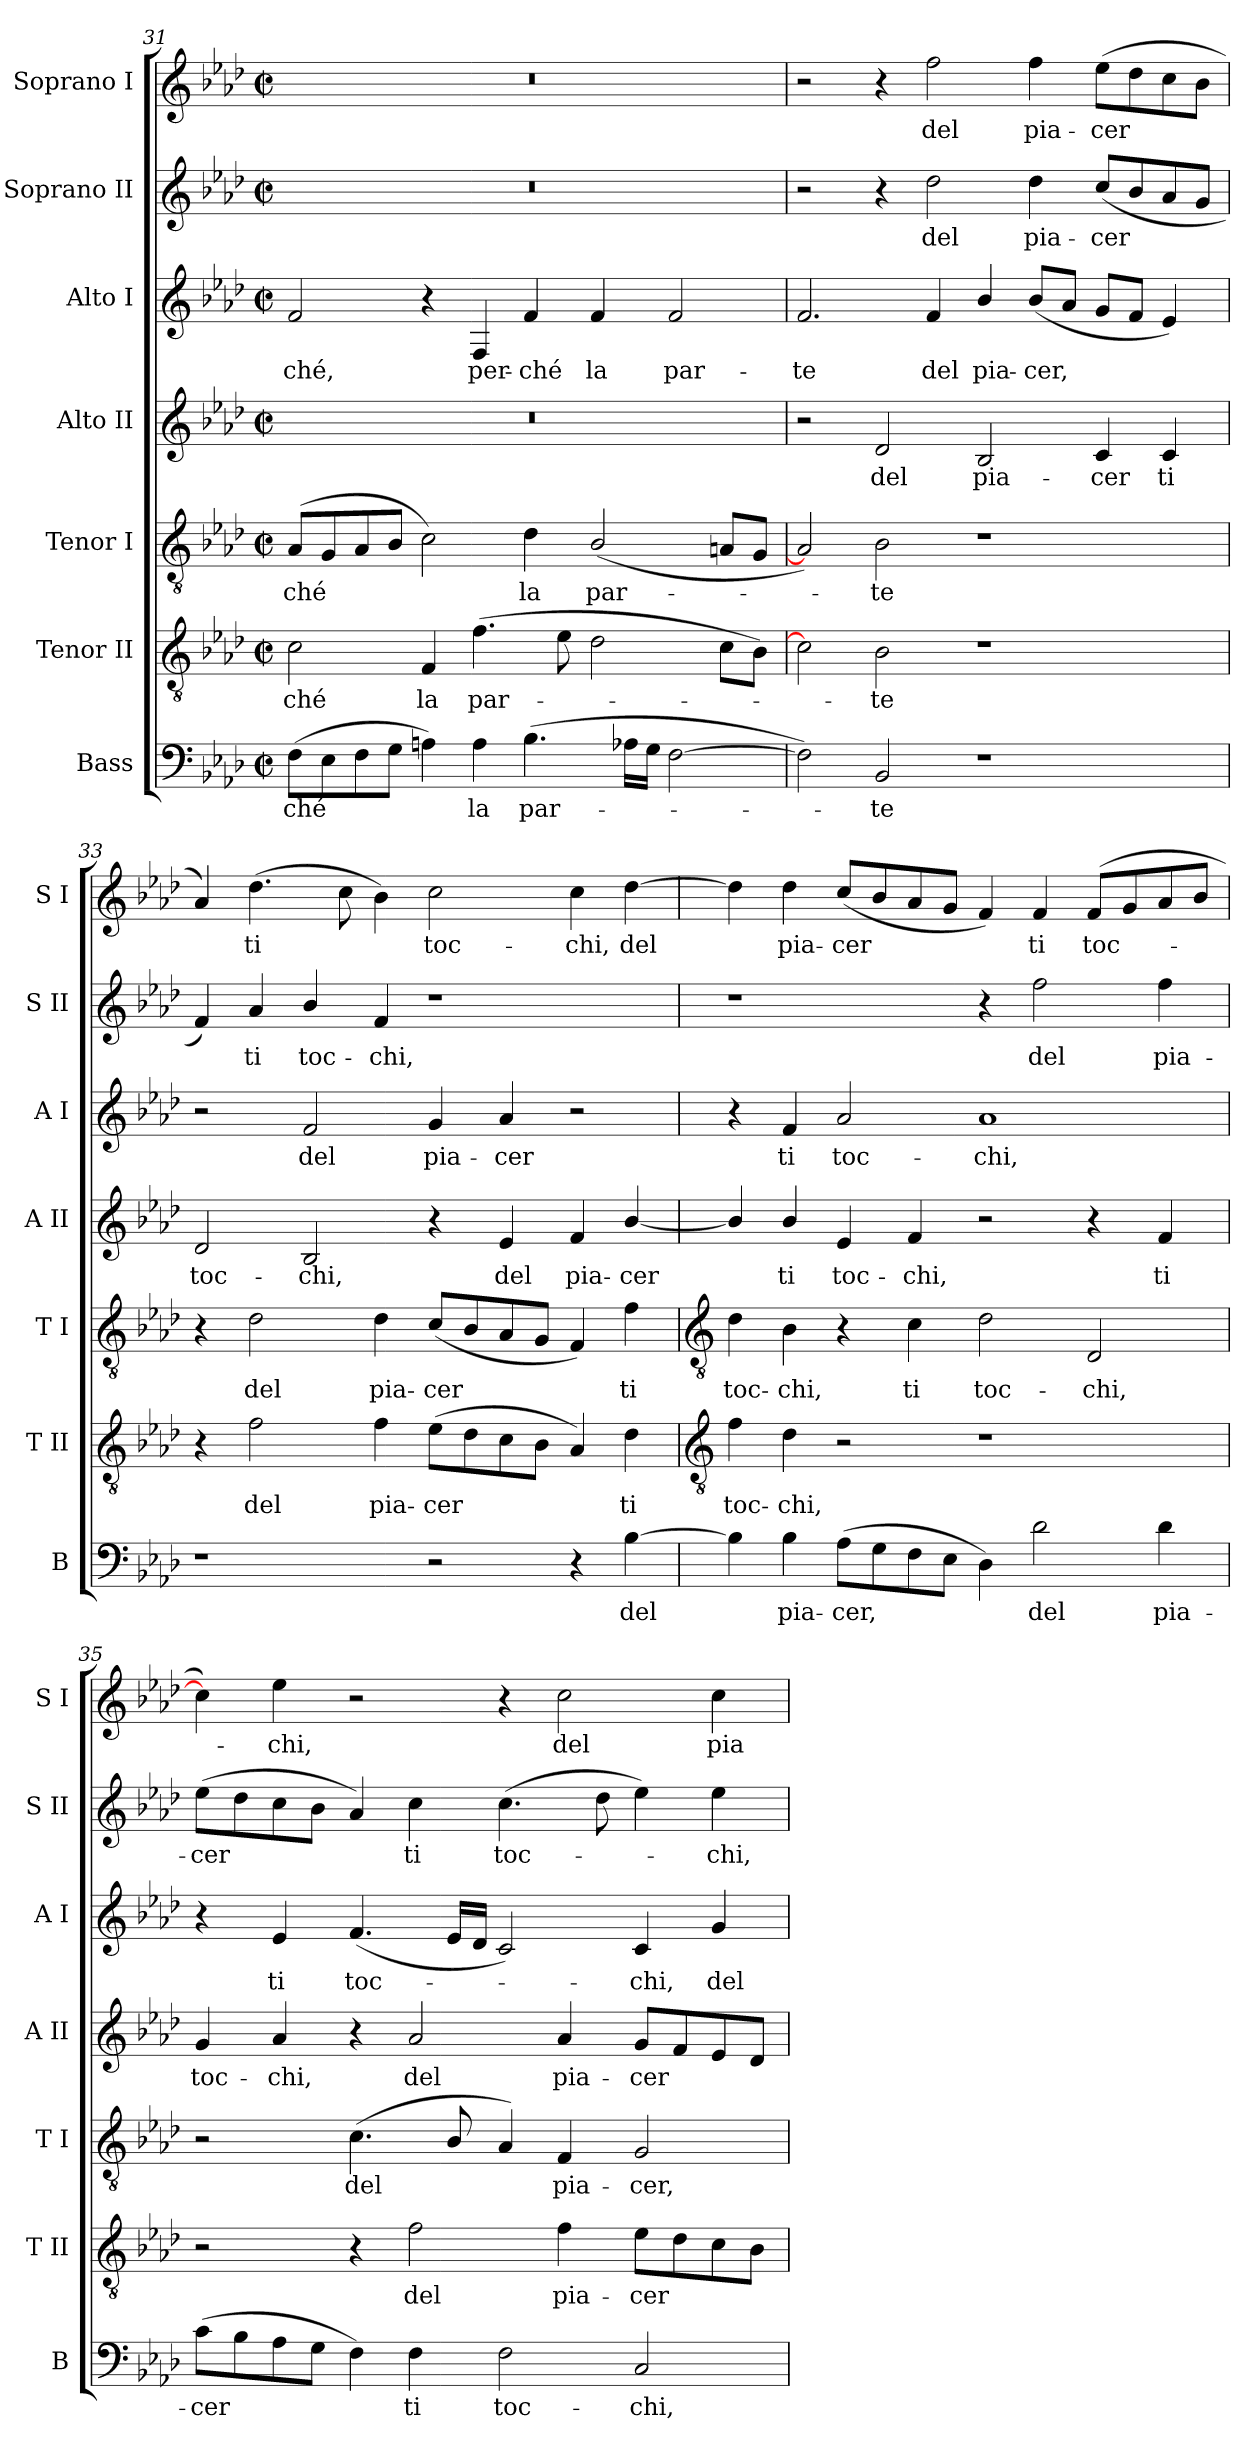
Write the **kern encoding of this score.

**kern	**text	**kern	**text	**kern	**text	**kern	**text	**kern	**text	**kern	**text	**kern	**text
*part7	*part7	*part6	*part6	*part5	*part5	*part4	*part4	*part3	*part3	*part2	*part2	*part1	*part1
*staff7	*staff7	*staff6	*staff6	*staff5	*staff5	*staff4	*staff4	*staff3	*staff3	*staff2	*staff2	*staff1	*staff1
*I"Bass	*	*I"Tenor II	*	*I"Tenor I	*	*I"Alto II	*	*I"Alto I	*	*I"Soprano II	*	*I"Soprano I	*
*I'B	*	*I'T II	*	*I'T I	*	*I'A II	*	*I'A I	*	*I'S II	*	*I'S I	*
!!LO:LB:g=z
*clefF4	*	*clefGv2	*	*clefGv2	*	*clefG2	*	*clefG2	*	*clefG2	*	*clefG2	*
*k[b-e-a-d-]	*	*k[b-e-a-d-]	*	*k[b-e-a-d-]	*	*k[b-e-a-d-]	*	*k[b-e-a-d-]	*	*k[b-e-a-d-]	*	*k[b-e-a-d-]	*
*A-:	*	*A-:	*	*A-:	*	*A-:	*	*A-:	*	*A-:	*	*A-:	*
*M4/2	*	*M4/2	*	*M4/2	*	*M4/2	*	*M4/2	*	*M4/2	*	*M4/2	*
*met(c|)	*	*met(c|)	*	*met(c|)	*	*met(c|)	*	*met(c|)	*	*met(c|)	*	*met(c|)	*
=31	=31	=31	=31	=31	=31	=31	=31	=31	=31	=31	=31	=31	=31
!	!LO:LY:b	!	!LO:LY:b	!	!LO:LY:b	!	!	!	!LO:LY:b	!	!	!	!
(>8FL	-ché	2c	-ché	(<8A-L	-ché	0r	.	2f	-ché,	0r	.	0r	.
8E-	.	.	.	8G	.	.	.	.	.	.	.	.	.
8F	.	.	.	8A-	.	.	.	.	.	.	.	.	.
8GJ	.	.	.	8B-J	.	.	.	.	.	.	.	.	.
!	!	!	!LO:LY:b	!	!	!	!	!	!	!	!	!	!
4An)	.	4F	la	2c)	.	.	.	4r	.	.	.	.	.
!	!LO:LY:b	!	!LO:LY:b	!	!	!	!	!	!LO:LY:b	!	!	!	!
4A	la	(>4.f	par-	.	.	.	.	4F	per-	.	.	.	.
!	!LO:LY:b	!	!	!	!LO:LY:b	!	!	!	!LO:LY:b	!	!	!	!
(>4.B-	par-	.	.	4d-	la	.	.	4f	-ché	.	.	.	.
.	.	8e-	.	.	.	.	.	.	.	.	.	.	.
!	!	!	!	!	!LO:LY:b	!	!	!	!LO:LY:b	!	!	!	!
.	.	2d-	.	(<2B-/	par-	.	.	4f	la	.	.	.	.
16A-XLL	.	.	.	.	.	.	.	.	.	.	.	.	.
16GJJ	.	.	.	.	.	.	.	.	.	.	.	.	.
!	!	!	!	!	!	!	!	!	!LO:LY:b	!	!	!	!
[2F	.	.	.	.	.	.	.	2f	par-	.	.	.	.
.	.	8cL	.	8AnL	.	.	.	.	.	.	.	.	.
.	.	8B-J)	.	8GJ	.	.	.	.	.	.	.	.	.
=32	=32	=32	=32	=32	=32	=32	=32	=32	=32	=32	=32	=32	=32
!	!	!	!	!	!	!	!	!	!LO:LY:b	!	!	!	!
2F])	.	2c]	.	2A])	.	2r	.	2.f	-te	2r	.	2r	.
!	!LO:LY:b	!	!LO:LY:b	!	!LO:LY:b	!	!LO:LY:b	!	!	!	!	!	!
2BB-	te	2B-	te	2B-	te	2d-	del	.	.	4r	.	4r	.
!	!	!	!	!	!	!	!	!	!LO:LY:b	!	!LO:LY:b	!	!LO:LY:b
.	.	.	.	.	.	.	.	4f	del	2dd-	del	2ff	del
!	!	!	!	!	!	!	!LO:LY:b	!	!LO:LY:b	!	!	!	!
1r	.	1r	.	1r	.	2B-	pia-	4b-/	pia-	.	.	.	.
!	!	!	!	!	!	!	!	!	!LO:LY:b	!	!LO:LY:b	!	!LO:LY:b
.	.	.	.	.	.	.	.	(<8b-L	-cer,	4dd-	pia-	4ff	pia-
.	.	.	.	.	.	.	.	8a-J	.	.	.	.	.
!	!	!	!	!	!	!	!LO:LY:b	!	!	!	!LO:LY:b	!	!LO:LY:b
.	.	.	.	.	.	4c	-cer	8gL	.	(<8ccL	-cer	(>8ee-L	-cer
.	.	.	.	.	.	.	.	8fJ	.	8b-	.	8dd-	.
!	!	!	!	!	!	!	!LO:LY:b	!	!	!	!	!	!
.	.	.	.	.	.	4c	ti	4e-)	.	8a-	.	8cc	.
.	.	.	.	.	.	.	.	.	.	8gJ	.	8b-J	.
=33	=33	=33	=33	=33	=33	=33	=33	=33	=33	=33	=33	=33	=33
!	!	!	!	!	!	!	!LO:LY:b	!	!	!	!	!	!
1r	.	4r	.	4r	.	2d-	toc-	2r	.	4f)	.	4a-)	.
!	!	!	!LO:LY:b	!	!LO:LY:b	!	!	!	!	!	!LO:LY:b	!	!LO:LY:b
.	.	2f	del	2d-	del	.	.	.	.	4a-	ti	(>4.dd-	ti
!	!	!	!	!	!	!	!LO:LY:b	!	!LO:LY:b	!	!LO:LY:b	!	!
.	.	.	.	.	.	2B-	-chi,	2f	del	4b-/	toc-	.	.
.	.	.	.	.	.	.	.	.	.	.	.	8cc	.
!	!	!	!LO:LY:b	!	!LO:LY:b	!	!	!	!	!	!LO:LY:b	!	!
.	.	4f	pia-	4d-	pia-	.	.	.	.	4f	-chi,	4b-)	.
!	!	!	!LO:LY:b	!	!LO:LY:b	!	!	!	!LO:LY:b	!	!	!	!LO:LY:b
2r	.	(>8e-L	-cer	(<8cL	-cer	4r	.	4g	pia-	1r	.	2cc	toc-
.	.	8d-	.	8B-	.	.	.	.	.	.	.	.	.
!	!	!	!	!	!	!	!LO:LY:b	!	!LO:LY:b	!	!	!	!
.	.	8c	.	8A-	.	4e-	del	4a-	-cer	.	.	.	.
.	.	8B-J	.	8GJ	.	.	.	.	.	.	.	.	.
!	!	!	!	!	!	!	!LO:LY:b	!	!	!	!	!	!LO:LY:b
4r	.	4A-)	.	4F)	.	4f	pia-	2r	.	.	.	4cc	-chi,
!	!LO:LY:b	!	!LO:LY:b	!	!LO:LY:b	!	!LO:LY:b	!	!	!	!	!	!LO:LY:b
[4B-	del	4d-	ti	4f	ti	[4b-/	-cer	.	.	.	.	[4dd-	del
!!LO:LB:g=z
=34	=34	=34	=34	=34	=34	=34	=34	=34	=34	=34	=34	=34	=34
*	*	*clefGv2	*	*clefGv2	*	*	*	*	*	*	*	*	*
!	!	!	!LO:LY:b	!	!LO:LY:b	!	!	!	!	!	!	!	!
4B-]	.	4f	toc-	4d-	toc-	4b-/]	.	4r	.	1r	.	4dd-]	.
!	!LO:LY:b	!	!LO:LY:b	!	!LO:LY:b	!	!LO:LY:b	!	!LO:LY:b	!	!	!	!LO:LY:b
4B-	pia-	4d-	-chi,	4B-	-chi,	4b-/	ti	4f	ti	.	.	4dd-	pia-
!	!LO:LY:b	!	!	!	!	!	!LO:LY:b	!	!LO:LY:b	!	!	!	!LO:LY:b
(>8A-L	-cer,	2r	.	4r	.	4e-	toc-	2a-	toc-	.	.	(<8ccL	-cer
8G	.	.	.	.	.	.	.	.	.	.	.	8b-	.
!	!	!	!	!	!LO:LY:b	!	!LO:LY:b	!	!	!	!	!	!
8F	.	.	.	4c	ti	4f	-chi,	.	.	.	.	8a-	.
8E-J	.	.	.	.	.	.	.	.	.	.	.	8gJ	.
!	!	!	!	!	!LO:LY:b	!	!	!	!LO:LY:b	!	!	!	!
4D-)	.	1r	.	2d-	toc-	2r	.	1a-	-chi,	4r	.	4f)	.
!	!LO:LY:b	!	!	!	!	!	!	!	!	!	!LO:LY:b	!	!LO:LY:b
2d-	del	.	.	.	.	.	.	.	.	2ff	del	4f	ti
!	!	!	!	!	!LO:LY:b	!	!	!	!	!	!	!	!LO:LY:b
.	.	.	.	2D-	-chi,	4r	.	.	.	.	.	(<8fL	toc-
.	.	.	.	.	.	.	.	.	.	.	.	8g	.
!	!LO:LY:b	!	!	!	!	!	!LO:LY:b	!	!	!	!LO:LY:b	!	!
4d-	pia-	.	.	.	.	4f	ti	.	.	4ff	pia-	8a-	.
.	.	.	.	.	.	.	.	.	.	.	.	8b-J	.
=35	=35	=35	=35	=35	=35	=35	=35	=35	=35	=35	=35	=35	=35
!	!LO:LY:b	!	!	!	!	!	!LO:LY:b	!	!	!	!LO:LY:b	!	!
(>8cL	-cer	2r	.	2r	.	4g	toc-	4r	.	(>8ee-L	-cer	4cc])	.
8B-	.	.	.	.	.	.	.	.	.	8dd-	.	.	.
!	!	!	!	!	!	!	!LO:LY:b	!	!LO:LY:b	!	!	!	!LO:LY:b
8A-	.	.	.	.	.	4a-	-chi,	4e-	ti	8cc	.	4ee-	chi,
8GJ	.	.	.	.	.	.	.	.	.	8b-J	.	.	.
!	!	!	!	!	!LO:LY:b	!	!	!	!LO:LY:b	!	!	!	!
4F)	.	4r	.	(<4.c	del	4r	.	(<4.f	toc-	4a-)	.	2r	.
!	!LO:LY:b	!	!LO:LY:b	!	!	!	!LO:LY:b	!	!	!	!LO:LY:b	!	!
4F	ti	2f	del	.	.	2a-	del	.	.	4cc	ti	.	.
.	.	.	.	8B-/	.	.	.	16e-LL	.	.	.	.	.
.	.	.	.	.	.	.	.	16d-JJ	.	.	.	.	.
!	!LO:LY:b	!	!	!	!	!	!	!	!	!	!LO:LY:b	!	!
2F	toc-	.	.	4A-)	.	.	.	2c)	.	(>4.cc	toc-	4r	.
!	!	!	!LO:LY:b	!	!LO:LY:b	!	!LO:LY:b	!	!	!	!	!	!LO:LY:b
.	.	4f	pia-	4F	pia-	4a-	pia-	.	.	.	.	2cc	del
.	.	.	.	.	.	.	.	.	.	8dd-	.	.	.
!	!LO:LY:b	!	!LO:LY:b	!	!LO:LY:b	!	!LO:LY:b	!	!LO:LY:b	!	!	!	!
2C	-chi,	8e-L	-cer	2G	-cer,	8gL	-cer	4c	chi,	4ee-)	.	.	.
.	.	8d-	.	.	.	8f	.	.	.	.	.	.	.
!	!	!	!	!	!	!	!	!	!LO:LY:b	!	!LO:LY:b	!	!LO:LY:b
.	.	8c	.	.	.	8e-	.	4g	del	4ee-	chi,	4cc	pia-
.	.	8B-J	.	.	.	8d-J	.	.	.	.	.	.	.
=	=	=	=	=	=	=	=	=	=	=	=	=	=
*-	*-	*-	*-	*-	*-	*-	*-	*-	*-	*-	*-	*-	*-
